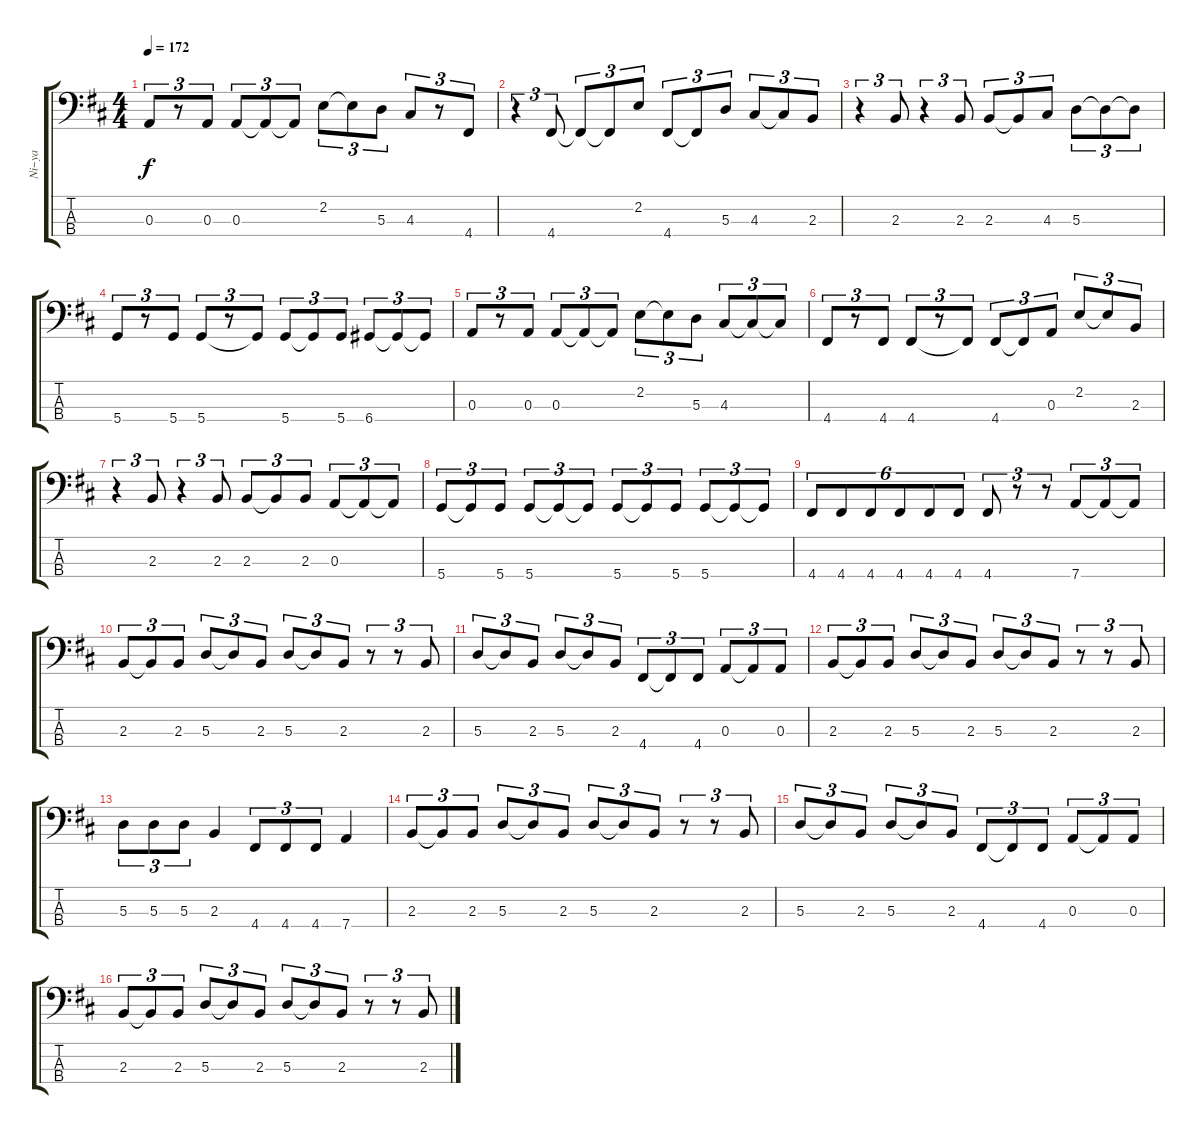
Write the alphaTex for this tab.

\track ("Ni~ya" "Ni~ya") {instrument electricbasspick}
\staff {score tabs}
\tuning (G2 D2 A1 D1) {hide}
\ts (4 4)
\tempo 172
\clef f4
\ks bminor
0.3.8{tu (3 2) dy f} r.8{tu (3 2)} 0.3.8{tu (3 2)} 0.3.8{tu (3 2)} 0.3{t}.8{tu (3 2)} 0.3{t}.8{tu (3 2)} 2.2.8{tu (3 2)} 2.2{t}.8{tu (3 2)} 5.3.8{tu (3 2)} 4.3.8{tu (3 2)} r.8{tu (3 2)} 4.4.8{tu (3 2)} |
r.4{tu (3 2)} 4.4.8{tu (3 2)} 4.4{t}.8{tu (3 2)} 4.4{t}.8{tu (3 2)} 2.2.8{tu (3 2)} 4.4.8{tu (3 2)} 4.4{t}.8{tu (3 2)} 5.3.8{tu (3 2)} 4.3.8{tu (3 2)} 4.3{t}.8{tu (3 2)} 2.3.8{tu (3 2)} |
r.4{tu (3 2)} 2.3.8{tu (3 2)} r.4{tu (3 2)} 2.3.8{tu (3 2)} 2.3.8{tu (3 2)} 2.3{t}.8{tu (3 2)} 4.3.8{tu (3 2)} 5.3.8{tu (3 2)} 5.3{t}.8{tu (3 2)} 5.3{t}.8{tu (3 2)} |
5.4.8{tu (3 2)} r.8{tu (3 2)} 5.4.8{tu (3 2)} 5.4.8{tu (3 2)} r.8{tu (3 2)} 5.4{t}.8{tu (3 2)} 5.4.8{tu (3 2)} 5.4{t}.8{tu (3 2)} 5.4.8{tu (3 2)} 6.4.8{tu (3 2)} 6.4{t}.8{tu (3 2)} 6.4{t}.8{tu (3 2)} |
0.3.8{tu (3 2)} r.8{tu (3 2)} 0.3.8{tu (3 2)} 0.3.8{tu (3 2)} 0.3{t}.8{tu (3 2)} 0.3{t}.8{tu (3 2)} 2.2.8{tu (3 2)} 2.2{t}.8{tu (3 2)} 5.3.8{tu (3 2)} 4.3.8{tu (3 2)} 4.3{t}.8{tu (3 2)} 4.3{t}.8{tu (3 2)} |
4.4.8{tu (3 2)} r.8{tu (3 2)} 4.4.8{tu (3 2)} 4.4.8{tu (3 2)} r.8{tu (3 2)} 4.4{t}.8{tu (3 2)} 4.4.8{tu (3 2)} 4.4{t}.8{tu (3 2)} 0.3.8{tu (3 2)} 2.2.8{tu (3 2)} 2.2{t}.8{tu (3 2)} 2.3.8{tu (3 2)} |
r.4{tu (3 2)} 2.3.8{tu (3 2)} r.4{tu (3 2)} 2.3.8{tu (3 2)} 2.3.8{tu (3 2)} 2.3{t}.8{tu (3 2)} 2.3.8{tu (3 2)} 0.3.8{tu (3 2)} 0.3{t}.8{tu (3 2)} 0.3{t}.8{tu (3 2)} |
5.4.8{tu (3 2)} 5.4{t}.8{tu (3 2)} 5.4.8{tu (3 2)} 5.4.8{tu (3 2)} 5.4{t}.8{tu (3 2)} 5.4{t}.8{tu (3 2)} 5.4.8{tu (3 2)} 5.4{t}.8{tu (3 2)} 5.4.8{tu (3 2)} 5.4.8{tu (3 2)} 5.4{t}.8{tu (3 2)} 5.4{t}.8{tu (3 2)} |
4.4.8{tu (6 4)} 4.4.8{tu (6 4)} 4.4.8{tu (6 4)} 4.4.8{tu (6 4)} 4.4.8{tu (6 4)} 4.4.8{tu (6 4)} 4.4.8{tu (3 2)} r.8{tu (3 2)} r.8{tu (3 2)} 7.4.8{tu (3 2)} 7.4{t}.8{tu (3 2)} 7.4{t}.8{tu (3 2)} |
2.3.8{tu (3 2)} 2.3{t}.8{tu (3 2)} 2.3.8{tu (3 2)} 5.3.8{tu (3 2)} 5.3{t}.8{tu (3 2)} 2.3.8{tu (3 2)} 5.3.8{tu (3 2)} 5.3{t}.8{tu (3 2)} 2.3.8{tu (3 2)} r.8{tu (3 2)} r.8{tu (3 2)} 2.3.8{tu (3 2)} |
5.3.8{tu (3 2)} 5.3{t}.8{tu (3 2)} 2.3.8{tu (3 2)} 5.3.8{tu (3 2)} 5.3{t}.8{tu (3 2)} 2.3.8{tu (3 2)} 4.4.8{tu (3 2)} 4.4{t}.8{tu (3 2)} 4.4.8{tu (3 2)} 0.3.8{tu (3 2)} 0.3{t}.8{tu (3 2)} 0.3.8{tu (3 2)} |
2.3.8{tu (3 2)} 2.3{t}.8{tu (3 2)} 2.3.8{tu (3 2)} 5.3.8{tu (3 2)} 5.3{t}.8{tu (3 2)} 2.3.8{tu (3 2)} 5.3.8{tu (3 2)} 5.3{t}.8{tu (3 2)} 2.3.8{tu (3 2)} r.8{tu (3 2)} r.8{tu (3 2)} 2.3.8{tu (3 2)} |
5.3.8{tu (3 2)} 5.3.8{tu (3 2)} 5.3.8{tu (3 2)} 2.3.4 4.4.8{tu (3 2)} 4.4.8{tu (3 2)} 4.4.8{tu (3 2)} 7.4.4 |
2.3.8{tu (3 2)} 2.3{t}.8{tu (3 2)} 2.3.8{tu (3 2)} 5.3.8{tu (3 2)} 5.3{t}.8{tu (3 2)} 2.3.8{tu (3 2)} 5.3.8{tu (3 2)} 5.3{t}.8{tu (3 2)} 2.3.8{tu (3 2)} r.8{tu (3 2)} r.8{tu (3 2)} 2.3.8{tu (3 2)} |
5.3.8{tu (3 2)} 5.3{t}.8{tu (3 2)} 2.3.8{tu (3 2)} 5.3.8{tu (3 2)} 5.3{t}.8{tu (3 2)} 2.3.8{tu (3 2)} 4.4.8{tu (3 2)} 4.4{t}.8{tu (3 2)} 4.4.8{tu (3 2)} 0.3.8{tu (3 2)} 0.3{t}.8{tu (3 2)} 0.3.8{tu (3 2)} |
2.3.8{tu (3 2)} 2.3{t}.8{tu (3 2)} 2.3.8{tu (3 2)} 5.3.8{tu (3 2)} 5.3{t}.8{tu (3 2)} 2.3.8{tu (3 2)} 5.3.8{tu (3 2)} 5.3{t}.8{tu (3 2)} 2.3.8{tu (3 2)} r.8{tu (3 2)} r.8{tu (3 2)} 2.3.8{tu (3 2)}
